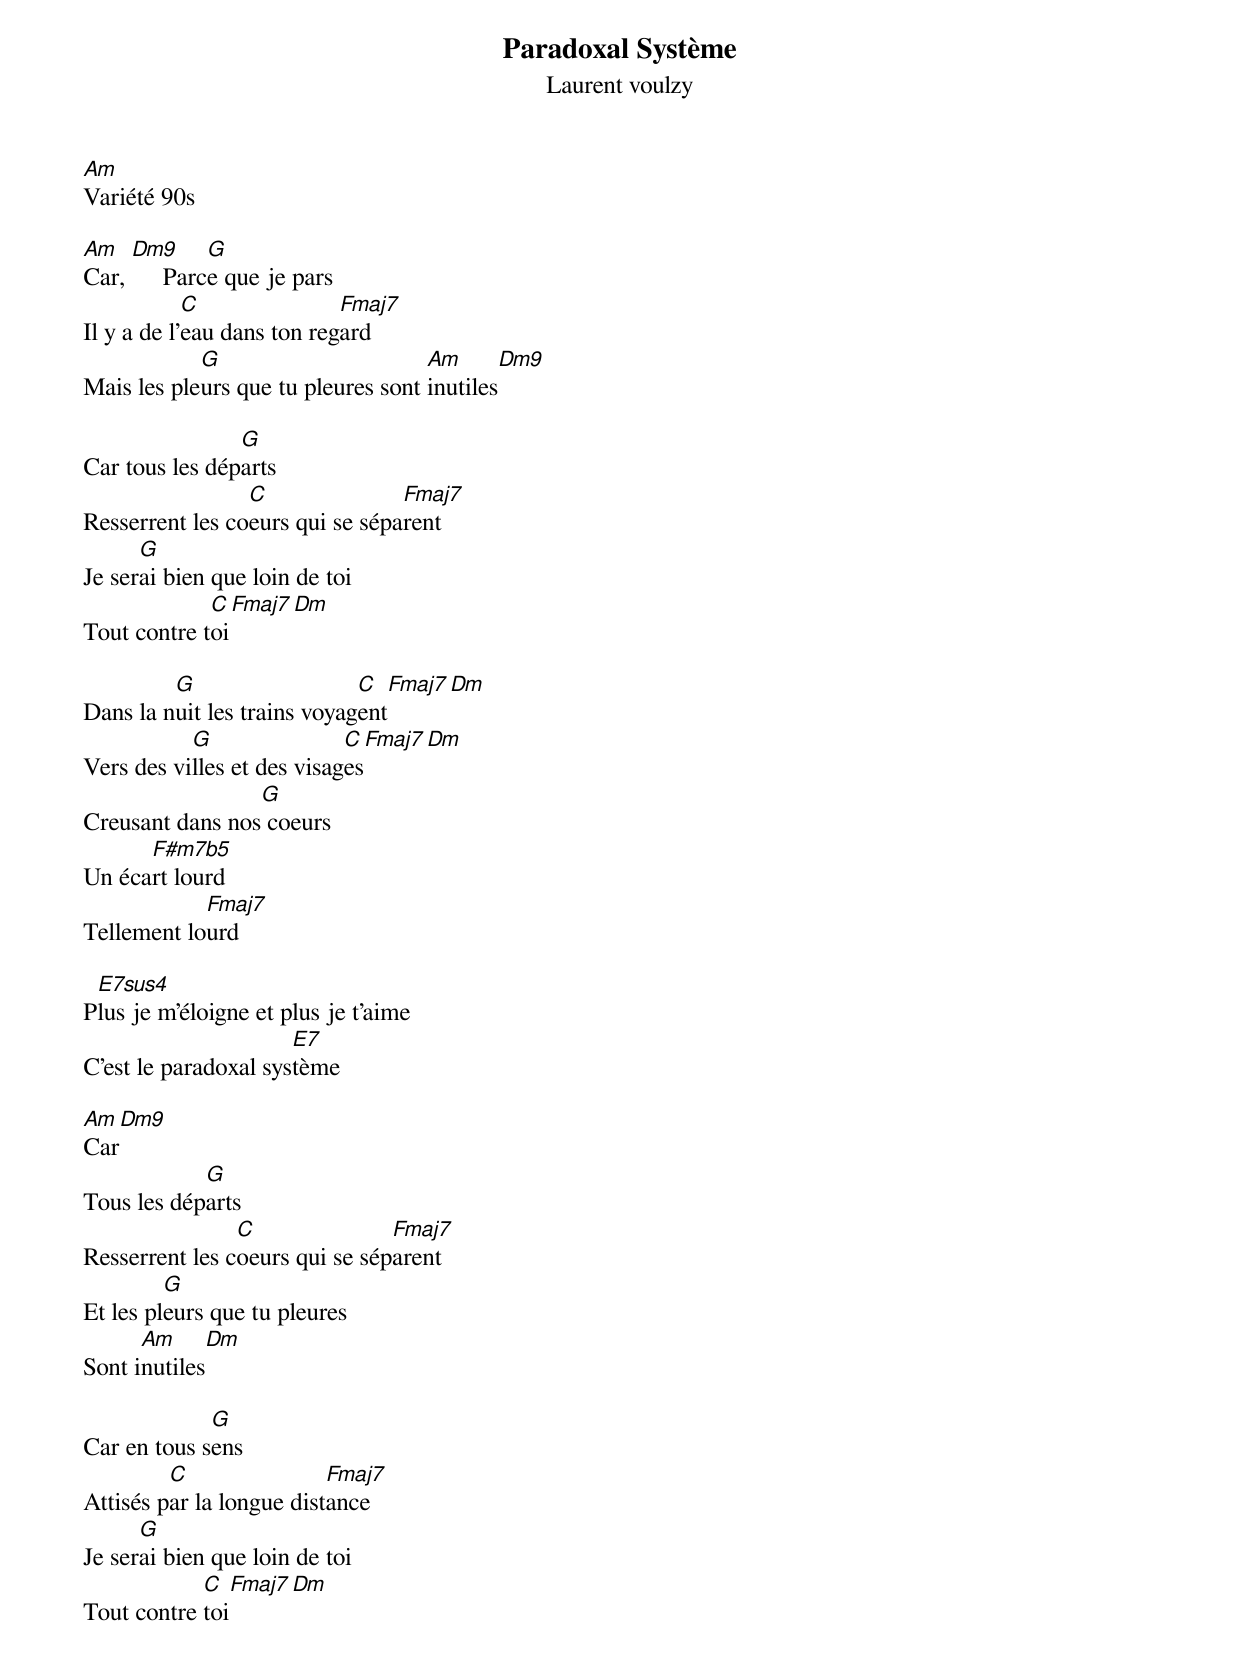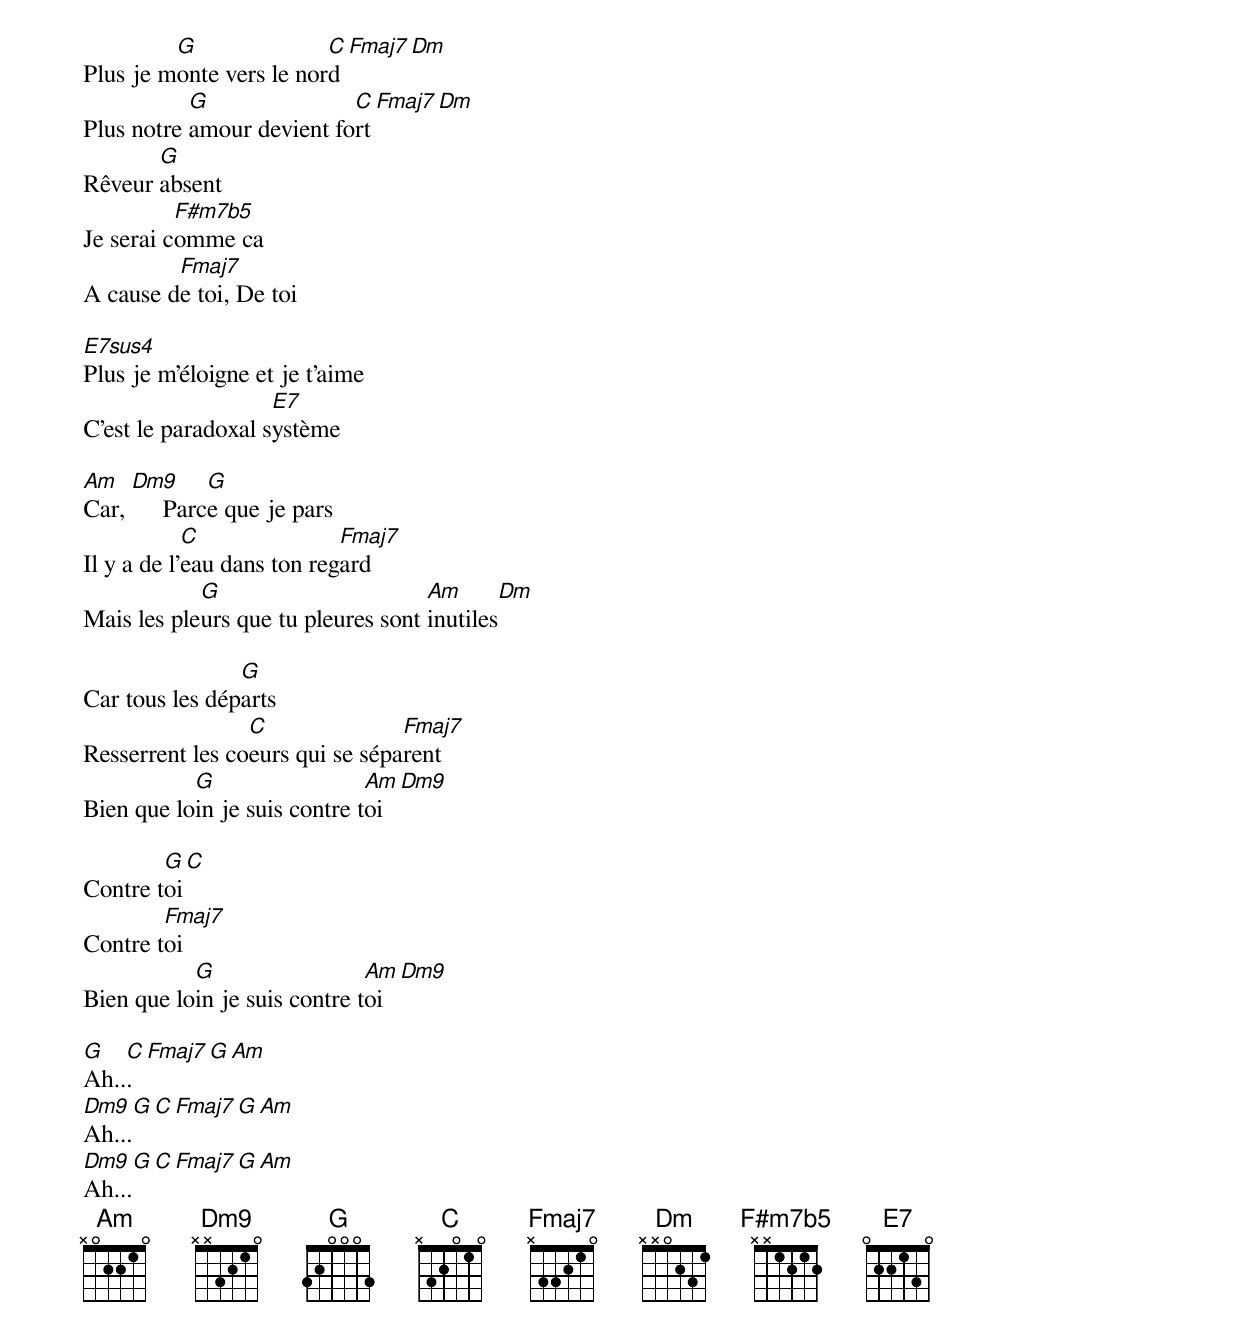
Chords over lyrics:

Paradoxal Système
Laurent voulzy
Am
Variété 90s

Am   Dm9      G
Car,      Parce que je pars
            C               Fmaj7
Il y a de l'eau dans ton regard
            G                       Am         Dm9
Mais les pleurs que tu pleures sont inutiles

                G
Car tous les départs
                 C               Fmaj7
Resserrent les coeurs qui se séparent
      G
Je serai bien que loin de toi
             C    Fmaj7   Dm
Tout contre toi

         G                   C   Fmaj7  Dm
Dans la nuit les trains voyagent
           G                C   Fmaj7  Dm
Vers des villes et des visages
                 G
Creusant dans nos coeurs
      F#m7b5
Un écart lourd
            Fmaj7
Tellement lourd

 E7sus4
Plus je m'éloigne et plus je t'aime
                      E7
C'est le paradoxal système

Am   Dm9
Car
            G
Tous les départs
                C               Fmaj7
Resserrent les coeurs qui se séparent
         G
Et les pleurs que tu pleures
      Am       Dm
Sont inutiles

             G
Car en tous sens
         C                Fmaj7
Attisés par la longue distance
      G
Je serai bien que loin de toi
            C     Fmaj7   Dm
Tout contre toi

         G               C   Fmaj7   Dm
Plus je monte vers le nord
           G               C   Fmaj7  Dm
Plus notre amour devient fort
       G
Rêveur absent
          F#m7b5
Je serai comme ca
         Fmaj7
A cause de toi, De toi

E7sus4
Plus je m'éloigne et je t'aime
                    E7
C'est le paradoxal système

Am   Dm9      G
Car,      Parce que je pars
            C               Fmaj7
Il y a de l'eau dans ton regard
            G                       Am        Dm
Mais les pleurs que tu pleures sont inutiles

                G
Car tous les départs
                 C               Fmaj7
Resserrent les coeurs qui se séparent
           G                  Am   Dm9
Bien que loin je suis contre toi

        G    C
Contre toi
        Fmaj7
Contre toi
           G                  Am   Dm9
Bien que loin je suis contre toi

G   C   Fmaj7   G   Am
Ah...
Dm9   G   C   Fmaj7   G   Am
Ah...
Dm9   G   C   Fmaj7   G   Am
Ah...
